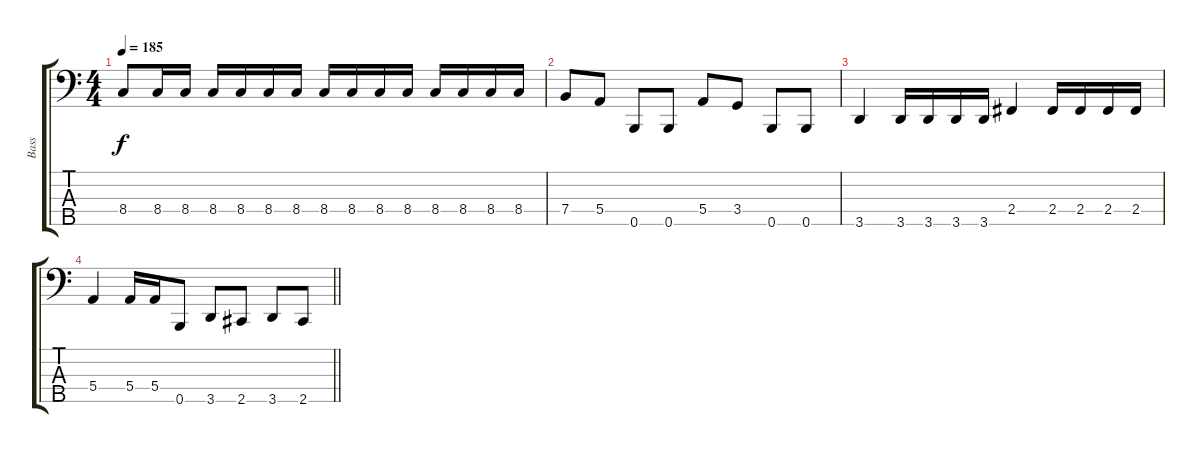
\track ("Bass" "Bass") {instrument electricbassfinger}
\staff {score tabs}
\tuning (G2 D2 A1 E1 B0) {hide}
\ts (4 4)
\tempo 185
\clef f4
\ks c
8.4.8{dy f} 8.4.16 8.4.16 8.4.16 8.4.16 8.4.16 8.4.16 8.4.16 8.4.16 8.4.16 8.4.16 8.4.16 8.4.16 8.4.16 8.4.16 |
7.4.8 5.4.8 0.5.8 0.5.8 5.4.8 3.4.8 0.5.8 0.5.8 |
3.5.4 3.5.16 3.5.16 3.5.16 3.5.16 2.4.4 2.4.16 2.4.16 2.4.16 2.4.16 |
\barLineRight lightlight
5.4.4 5.4.16 5.4.16 0.5.8 3.5.8 2.5.8 3.5.8 2.5.8
